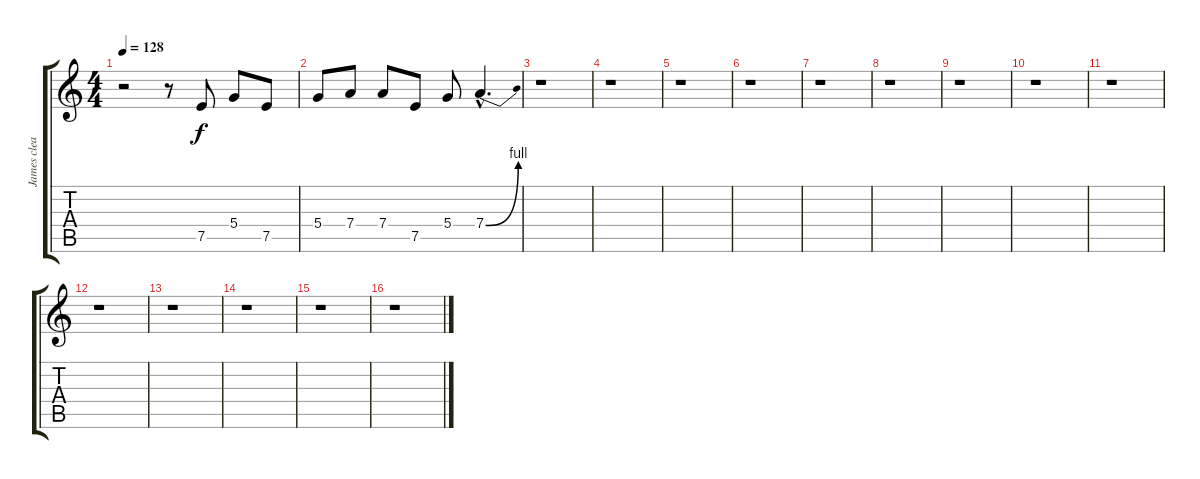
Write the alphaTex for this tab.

\track ("James clean" "James clea") {instrument electricguitarclean}
\staff {score tabs}
\tuning (E4 B3 G3 D3 A2 E2) {hide}
\ts (4 4)
\tempo 128
\clef g2
\ks c
r.2{dy f} r.8 7.5.8 5.4.8 7.5.8 |
5.4.8 7.4.8 7.4.8 7.5.8 5.4.8 7.4{be (bend 0 0 60 4) hac}.4{d} |
r.1 |
r.1 |
r.1 |
r.1 |
r.1 |
r.1 |
r.1 |
r.1 |
r.1 |
r.1 |
r.1 |
r.1 |
r.1 |
r.1
